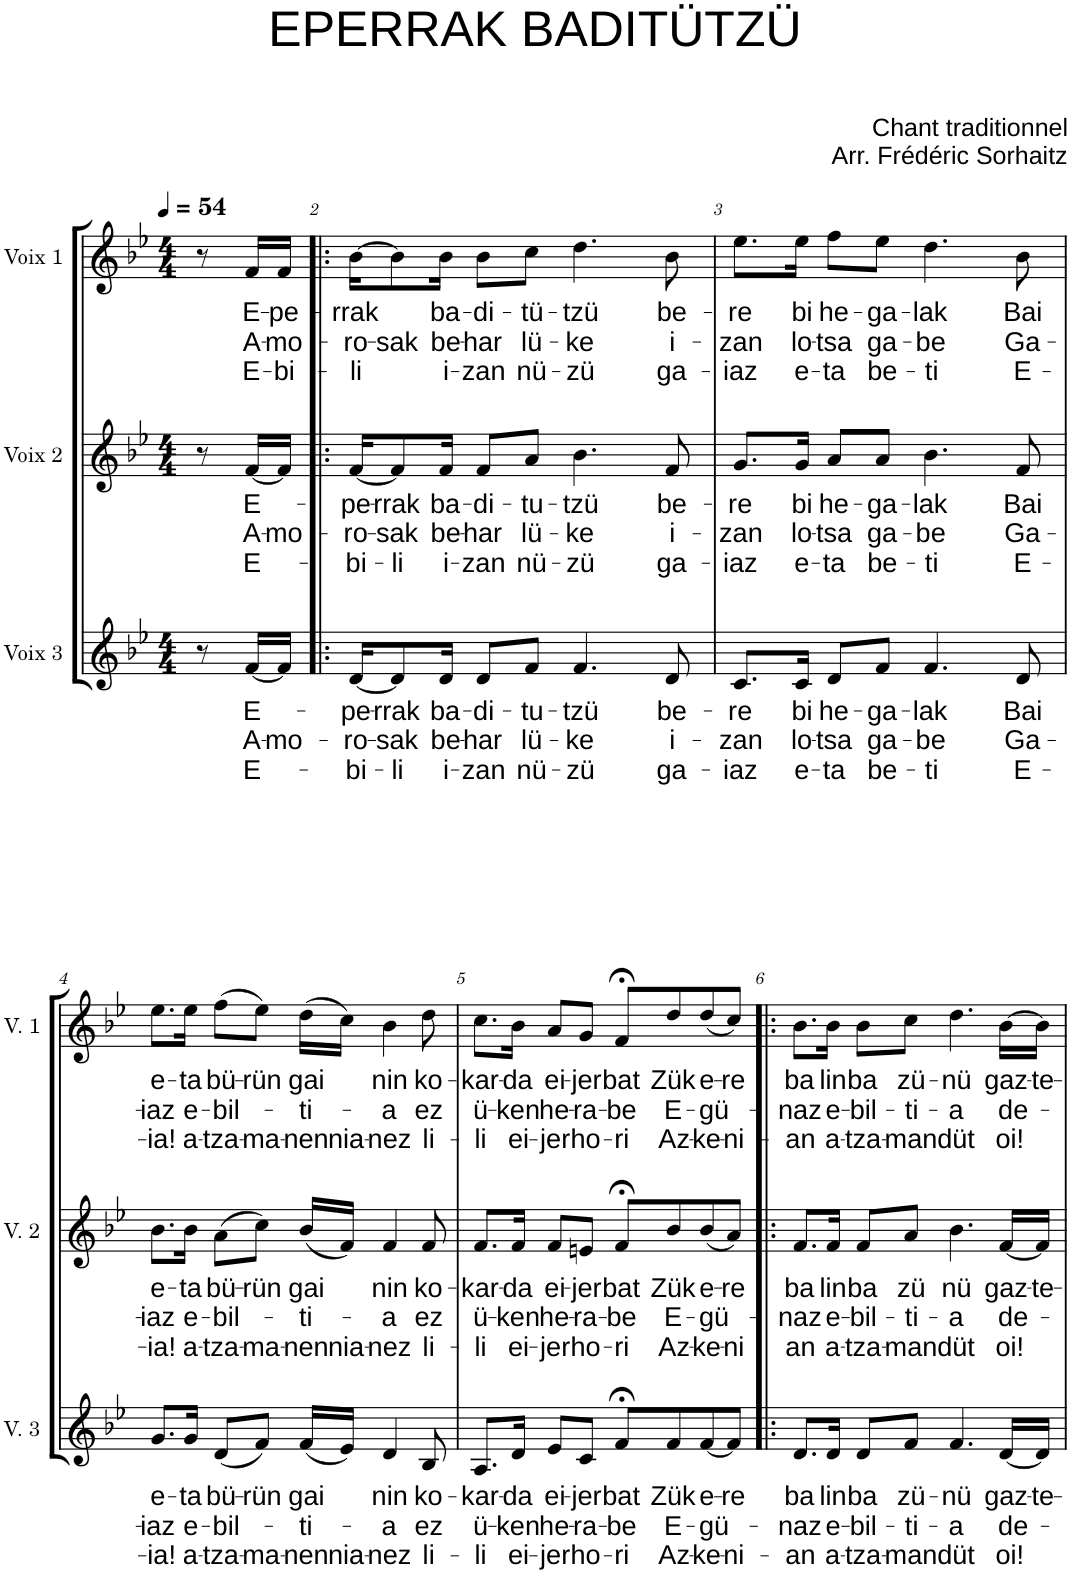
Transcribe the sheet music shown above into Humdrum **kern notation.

**kern	**text	**text	**text	**kern	**text	**text	**text	**kern	**text	**text	**text
*part3	*part3	*part3	*part3	*part2	*part2	*part2	*part2	*part1	*part1	*part1	*part1
*staff3	*staff3	*staff3	*staff3	*staff2	*staff2	*staff2	*staff2	*staff1	*staff1	*staff1	*staff1
*I"Voix 3	*	*	*	*I"Voix 2	*	*	*	*I"Voix 1	*	*	*
*I'V. 3	*	*	*	*I'V. 2	*	*	*	*I'V. 1	*	*	*
*clefG2	*	*	*	*clefG2	*	*	*	*clefG2	*	*	*
*k[b-e-]	*	*	*	*k[b-e-]	*	*	*	*k[b-e-]	*	*	*
*M4/4	*	*	*	*M4/4	*	*	*	*M4/4	*	*	*
*MM54	*	*	*	*MM54	*	*	*	*MM54	*	*	*
=1	=1	=1	=1	=1	=1	=1	=1	=1	=1	=1	=1
8r	.	.	.	8r	.	.	.	8r	.	.	.
!	!LO:LY:b	!LO:LY:b	!LO:LY:b	!	!LO:LY:b	!LO:LY:b	!LO:LY:b	!	!LO:LY:b	!LO:LY:b	!LO:LY:b
[16f/LL	-E-	A-	E-	[16f/LL	-E-	A-	E-	16f/LL	-E-	A-	E-
!	!	!LO:LY:b	!	!	!	!LO:LY:b	!	!	!LO:LY:b	!LO:LY:b	!LO:LY:b
16f/JJ]	.	-mo-	.	16f/JJ]	.	-mo-	.	16f/JJ	-pe-	-mo-	-bi-
=2!|:	=2!|:	=2!|:	=2!|:	=2!|:	=2!|:	=2!|:	=2!|:	=2!|:	=2!|:	=2!|:	=2!|:
!	!LO:LY:b	!LO:LY:b	!LO:LY:b	!	!LO:LY:b	!LO:LY:b	!LO:LY:b	!	!LO:LY:b	!LO:LY:b	!LO:LY:b
[16d/KL	-pe-	-ro-	-bi-	[16f/KL	-pe-	-ro-	-bi-	[16b-\KL	-rrak	-ro-	-li
!	!LO:LY:b	!LO:LY:b	!LO:LY:b	!	!LO:LY:b	!LO:LY:b	!LO:LY:b	!	!	!LO:LY:b	!
8d/]	-rrak	-sak	-li	8f/]	-rrak	-sak	-li	8b-\]	.	-sak	.
!	!LO:LY:b	!LO:LY:b	!LO:LY:b	!	!LO:LY:b	!LO:LY:b	!LO:LY:b	!	!LO:LY:b	!LO:LY:b	!LO:LY:b
16d/Jk	ba-	be-	i-	16f/Jk	ba-	be-	i-	16b-\Jk	ba-	be-	i-
!	!LO:LY:b	!LO:LY:b	!LO:LY:b	!	!LO:LY:b	!LO:LY:b	!LO:LY:b	!	!LO:LY:b	!LO:LY:b	!LO:LY:b
8d/L	-di-	-har	-zan	8f/L	-di-	-har	-zan	8b-\L	-di-	-har	-zan
!	!LO:LY:b	!LO:LY:b	!LO:LY:b	!	!LO:LY:b	!LO:LY:b	!LO:LY:b	!	!LO:LY:b	!LO:LY:b	!LO:LY:b
8f/J	-tu-	lü-	nü-	8a/J	-tu-	lü-	nü-	8cc\J	-tü-	lü-	nü-
!	!LO:LY:b	!LO:LY:b	!LO:LY:b	!	!LO:LY:b	!LO:LY:b	!LO:LY:b	!	!LO:LY:b	!LO:LY:b	!LO:LY:b
4.f/	-tzü	-ke	-zü	4.b-\	-tzü	-ke	-zü	4.dd\	-tzü	-ke	-zü
!	!LO:LY:b	!LO:LY:b	!LO:LY:b	!	!LO:LY:b	!LO:LY:b	!LO:LY:b	!	!LO:LY:b	!LO:LY:b	!LO:LY:b
8d/	be-	i-	ga-	8f/	be-	i-	ga-	8b-\	be-	i-	ga-
=3	=3	=3	=3	=3	=3	=3	=3	=3	=3	=3	=3
!	!LO:LY:b	!LO:LY:b	!LO:LY:b	!	!LO:LY:b	!LO:LY:b	!LO:LY:b	!	!LO:LY:b	!LO:LY:b	!LO:LY:b
8.c/L	-re	-zan	-iaz	8.g/L	-re	-zan	-iaz	8.ee-\L	-re	-zan	-iaz
!	!LO:LY:b	!LO:LY:b	!LO:LY:b	!	!LO:LY:b	!LO:LY:b	!LO:LY:b	!	!LO:LY:b	!LO:LY:b	!LO:LY:b
16c/Jk	bi	lo-	e-	16g/Jk	bi	lo-	e-	16ee-\Jk	bi	lo-	e-
!	!LO:LY:b	!LO:LY:b	!LO:LY:b	!	!LO:LY:b	!LO:LY:b	!LO:LY:b	!	!LO:LY:b	!LO:LY:b	!LO:LY:b
8d/L	he-	-tsa	-ta	8a/L	he-	-tsa	-ta	8ff\L	he-	-tsa	-ta
!	!LO:LY:b	!LO:LY:b	!LO:LY:b	!	!LO:LY:b	!LO:LY:b	!LO:LY:b	!	!LO:LY:b	!LO:LY:b	!LO:LY:b
8f/J	-ga-	ga-	be-	8a/J	-ga-	ga-	be-	8ee-\J	-ga-	ga-	be-
!	!LO:LY:b	!LO:LY:b	!LO:LY:b	!	!LO:LY:b	!LO:LY:b	!LO:LY:b	!	!LO:LY:b	!LO:LY:b	!LO:LY:b
4.f/	-lak	-be	-ti	4.b-\	-lak	-be	-ti	4.dd\	-lak	-be	-ti
!	!LO:LY:b	!LO:LY:b	!LO:LY:b	!	!LO:LY:b	!LO:LY:b	!LO:LY:b	!	!LO:LY:b	!LO:LY:b	!LO:LY:b
8d/	Bai	Ga-	E-	8f/	Bai	Ga-	E-	8b-\	Bai	Ga-	E-
!!LO:LB:g=z
=4	=4	=4	=4	=4	=4	=4	=4	=4	=4	=4	=4
!	!LO:LY:b	!LO:LY:b	!LO:LY:b	!	!LO:LY:b	!LO:LY:b	!LO:LY:b	!	!LO:LY:b	!LO:LY:b	!LO:LY:b
8.g/L	e-	-iaz	-ia!	8.b-\L	e-	-iaz	-ia!	8.ee-\L	e-	-iaz	-ia!
!	!LO:LY:b	!LO:LY:b	!LO:LY:b	!	!LO:LY:b	!LO:LY:b	!LO:LY:b	!	!LO:LY:b	!LO:LY:b	!LO:LY:b
16g/Jk	-ta	e-	a-	16b-\Jk	-ta	e-	a-	16ee-\Jk	-ta	e-	a-
!	!LO:LY:b	!LO:LY:b	!LO:LY:b	!	!LO:LY:b	!LO:LY:b	!LO:LY:b	!	!LO:LY:b	!LO:LY:b	!LO:LY:b
(8d/L	bü-	-bil-	-tza-	(8a\L	bü-	-bil-	-tza-	(8ff\L	bü-	-bil-	-tza-
!	!LO:LY:b	!	!LO:LY:b	!	!LO:LY:b	!	!LO:LY:b	!	!LO:LY:b	!	!LO:LY:b
8f/J)	-rün	.	-ma-	8cc\J)	-rün	.	-ma-	8ee-\J)	-rün	.	-ma-
!	!LO:LY:b	!LO:LY:b	!LO:LY:b	!	!LO:LY:b	!LO:LY:b	!LO:LY:b	!	!LO:LY:b	!LO:LY:b	!LO:LY:b
(16f/LL	gai	-ti-	-nen	(16b-/LL	gai	-ti-	-nen	(16dd\LL	gai	-ti-	-nen
!	!	!	!LO:LY:b	!	!	!	!LO:LY:b	!	!	!	!LO:LY:b
16e-/JJ)	.	.	nia-	16f/JJ)	.	.	nia-	16cc\JJ)	.	.	nia-
!	!LO:LY:b	!LO:LY:b	!LO:LY:b	!	!LO:LY:b	!LO:LY:b	!LO:LY:b	!	!LO:LY:b	!LO:LY:b	!LO:LY:b
4d/	-nin	-a	-nez	4f/	-nin	-a	-nez	4b-\	-nin	-a	-nez
!	!LO:LY:b	!LO:LY:b	!LO:LY:b	!	!LO:LY:b	!LO:LY:b	!LO:LY:b	!	!LO:LY:b	!LO:LY:b	!LO:LY:b
8B-/	ko-	ez	li-	8f/	ko-	ez	li-	8dd\	ko-	ez	li-
=5	=5	=5	=5	=5	=5	=5	=5	=5	=5	=5	=5
!	!LO:LY:b	!LO:LY:b	!LO:LY:b	!	!LO:LY:b	!LO:LY:b	!LO:LY:b	!	!LO:LY:b	!LO:LY:b	!LO:LY:b
8.A/L	-kar-	ü-	-li	8.f/L	-kar-	ü-	-li	8.cc\L	-kar-	ü-	-li
!	!LO:LY:b	!LO:LY:b	!LO:LY:b	!	!LO:LY:b	!LO:LY:b	!LO:LY:b	!	!LO:LY:b	!LO:LY:b	!LO:LY:b
16d/Jk	-da	-ken	ei-	16f/Jk	-da	-ken	ei-	16b-\Jk	-da	-ken	ei-
!	!LO:LY:b	!LO:LY:b	!LO:LY:b	!	!LO:LY:b	!LO:LY:b	!LO:LY:b	!	!LO:LY:b	!LO:LY:b	!LO:LY:b
8e-/L	ei-	he-	-jer	8f/L	ei-	he-	-jer	8a/L	ei-	he-	-jer
!	!LO:LY:b	!LO:LY:b	!LO:LY:b	!	!LO:LY:b	!LO:LY:b	!LO:LY:b	!	!LO:LY:b	!LO:LY:b	!LO:LY:b
8c/J	-jer	-ra-	ho-	8en/J	-jer	-ra-	ho-	8g/J	-jer	-ra-	ho-
!	!LO:LY:b	!LO:LY:b	!LO:LY:b	!	!LO:LY:b	!LO:LY:b	!LO:LY:b	!	!LO:LY:b	!LO:LY:b	!LO:LY:b
8f;</L	bat	-be	-ri	8f;</L	bat	-be	-ri	8f;</L	bat	-be	-ri
!	!LO:LY:b	!LO:LY:b	!LO:LY:b	!	!LO:LY:b	!LO:LY:b	!LO:LY:b	!	!LO:LY:b	!LO:LY:b	!LO:LY:b
8f/	Zük	E-	Az-	8b-/	Zük	E-	Az-	8dd/	Zük	E-	Az-
!	!LO:LY:b	!LO:LY:b	!LO:LY:b	!	!LO:LY:b	!LO:LY:b	!LO:LY:b	!	!LO:LY:b	!LO:LY:b	!LO:LY:b
[8f/	e-	-gü-	-ke-	(8b-/	e-	-gü-	-ke-	(8dd/	e-	-gü-	-ke-
!	!LO:LY:b	!	!LO:LY:b	!	!LO:LY:b	!	!LO:LY:b	!	!LO:LY:b	!	!LO:LY:b
8f/J]	-re	.	-ni-	8a/J)	-re	.	-ni	8cc/J)	-re	.	-ni-
=6!|:	=6!|:	=6!|:	=6!|:	=6!|:	=6!|:	=6!|:	=6!|:	=6!|:	=6!|:	=6!|:	=6!|:
!	!LO:LY:b	!LO:LY:b	!LO:LY:b	!	!LO:LY:b	!LO:LY:b	!LO:LY:b	!	!LO:LY:b	!LO:LY:b	!LO:LY:b
8.d/L	ba	-naz	-an	8.f/L	ba	-naz	-an	8.b-\L	ba	-naz	-an
!	!LO:LY:b	!LO:LY:b	!LO:LY:b	!	!LO:LY:b	!LO:LY:b	!LO:LY:b	!	!LO:LY:b	!LO:LY:b	!LO:LY:b
16d/Jk	-lin	e-	a-	16f/Jk	-lin	e-	a-	16b-\Jk	-lin	e-	a-
!	!LO:LY:b	!LO:LY:b	!LO:LY:b	!	!LO:LY:b	!LO:LY:b	!LO:LY:b	!	!LO:LY:b	!LO:LY:b	!LO:LY:b
8d/L	ba	-bil-	-tza-	8f/L	ba	-bil-	-tza-	8b-\L	ba	-bil-	-tza-
!	!LO:LY:b	!LO:LY:b	!LO:LY:b	!	!LO:LY:b	!LO:LY:b	!LO:LY:b	!	!LO:LY:b	!LO:LY:b	!LO:LY:b
8f/J	-zü-	-ti-	-man	8a/J	-zü	-ti-	-man	8cc\J	-zü-	-ti-	-man
!	!LO:LY:b	!LO:LY:b	!LO:LY:b	!	!LO:LY:b	!LO:LY:b	!LO:LY:b	!	!LO:LY:b	!LO:LY:b	!LO:LY:b
4.f/	-nü	-a	düt	4.b-\	-nü	-a	düt	4.dd\	-nü	-a	düt
!	!LO:LY:b	!LO:LY:b	!LO:LY:b	!	!LO:LY:b	!LO:LY:b	!LO:LY:b	!	!LO:LY:b	!LO:LY:b	!LO:LY:b
[16d/LL	gaz-	de-	oi!	[16f/LL	gaz-	de-	oi!	[16b-\LL	gaz-	de-	oi!
!	!LO:LY:b	!	!	!	!LO:LY:b	!	!	!	!LO:LY:b	!	!
16d/JJ]	-te-	.	.	16f/JJ]	-te-	.	.	16b-\JJ]	-te-	.	.
=	=	=	=	=	=	=	=	=	=	=	=
*-	*-	*-	*-	*-	*-	*-	*-	*-	*-	*-	*-
